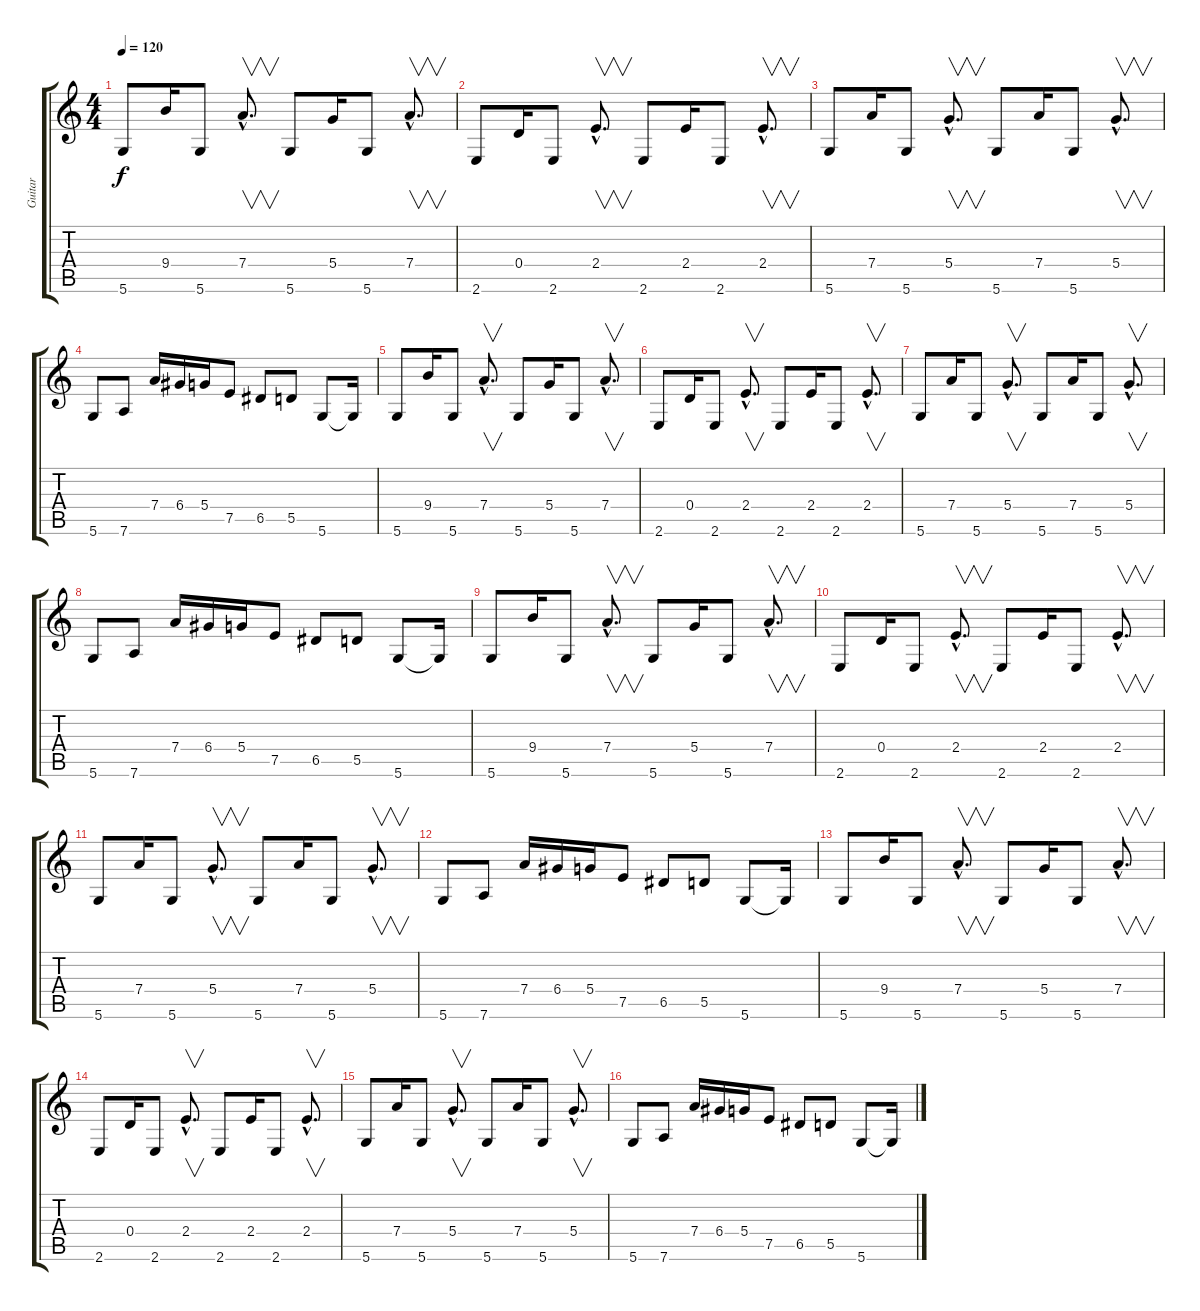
\track ("Guitar" "Guitar") {instrument electricguitarclean}
\staff {score tabs}
\tuning (E4 B3 G3 D3 A2 D2) {hide}
\ts (4 4)
\tempo 120
\clef g2
\ks c
5.6.8{dy f instrument overdrivenguitar} 9.4.16 5.6.8 7.4{hac}.8{v d} 5.6.8 5.4.16 5.6.8 7.4{hac}.8{v d} |
2.6.8 0.4.16 2.6.8 2.4{hac}.8{v d} 2.6.8 2.4.16 2.6.8 2.4{hac}.8{v d} |
5.6.8 7.4.16 5.6.8 5.4{hac}.8{v d} 5.6.8 7.4.16 5.6.8 5.4{hac}.8{v d} |
5.6.8 7.6.8 7.4.16 6.4.16 5.4.16 7.5.8 6.5.8 5.5.8 5.6.8 5.6{t}.16 |
5.6.8{instrument overdrivenguitar} 9.4.16 5.6.8 7.4{hac}.8{v d} 5.6.8 5.4.16 5.6.8 7.4{hac}.8{v d} |
2.6.8 0.4.16 2.6.8 2.4{hac}.8{v d} 2.6.8 2.4.16 2.6.8 2.4{hac}.8{v d} |
5.6.8 7.4.16 5.6.8 5.4{hac}.8{v d} 5.6.8 7.4.16 5.6.8 5.4{hac}.8{v d} |
5.6.8 7.6.8 7.4.16 6.4.16 5.4.16 7.5.8 6.5.8 5.5.8 5.6.8 5.6{t}.16 |
5.6.8{instrument overdrivenguitar} 9.4.16 5.6.8 7.4{hac}.8{v d} 5.6.8 5.4.16 5.6.8 7.4{hac}.8{v d} |
2.6.8 0.4.16 2.6.8 2.4{hac}.8{v d} 2.6.8 2.4.16 2.6.8 2.4{hac}.8{v d} |
5.6.8 7.4.16 5.6.8 5.4{hac}.8{v d} 5.6.8 7.4.16 5.6.8 5.4{hac}.8{v d} |
5.6.8 7.6.8 7.4.16 6.4.16 5.4.16 7.5.8 6.5.8 5.5.8 5.6.8 5.6{t}.16 |
5.6.8{instrument overdrivenguitar} 9.4.16 5.6.8 7.4{hac}.8{v d} 5.6.8 5.4.16 5.6.8 7.4{hac}.8{v d} |
2.6.8 0.4.16 2.6.8 2.4{hac}.8{v d} 2.6.8 2.4.16 2.6.8 2.4{hac}.8{v d} |
5.6.8 7.4.16 5.6.8 5.4{hac}.8{v d} 5.6.8 7.4.16 5.6.8 5.4{hac}.8{v d} |
5.6.8 7.6.8 7.4.16 6.4.16 5.4.16 7.5.8 6.5.8 5.5.8 5.6.8 5.6{t}.16
